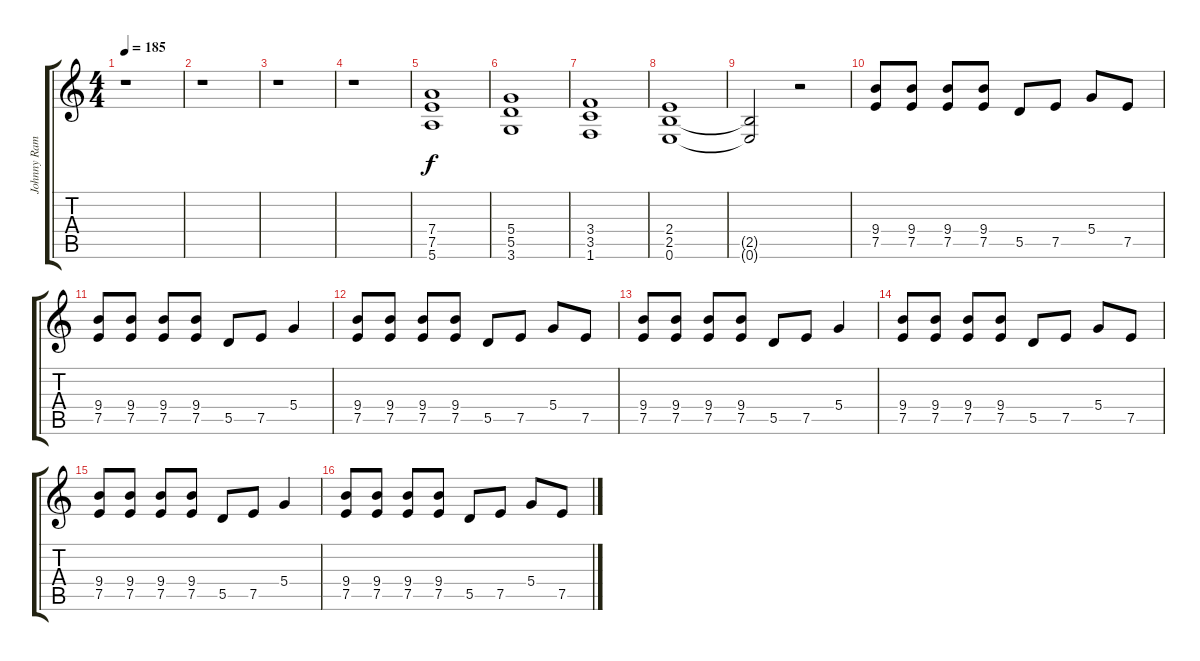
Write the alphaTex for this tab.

\track ("Johnny Ramone" "Johnny Ram") {instrument distortionguitar}
\staff {score tabs}
\tuning (E4 B3 G3 D3 A2 E2) {hide}
\ts (4 4)
\tempo 185
\clef g2
\ks c
r.1{dy f} |
r.1 |
r.1 |
r.1 |
(7.4 7.5 5.6).1 |
(5.4 5.5 3.6).1 |
(3.4 3.5 1.6).1 |
(2.4 2.5 0.6).1 |
(2.5{t} 0.6{t}).2 r.2 |
(9.4 7.5).8 (9.4 7.5).8 (9.4 7.5).8 (9.4 7.5).8 5.5.8 7.5.8 5.4.8 7.5.8 |
(9.4 7.5).8 (9.4 7.5).8 (9.4 7.5).8 (9.4 7.5).8 5.5.8 7.5.8 5.4.4 |
(9.4 7.5).8 (9.4 7.5).8 (9.4 7.5).8 (9.4 7.5).8 5.5.8 7.5.8 5.4.8 7.5.8 |
(9.4 7.5).8 (9.4 7.5).8 (9.4 7.5).8 (9.4 7.5).8 5.5.8 7.5.8 5.4.4 |
(9.4 7.5).8 (9.4 7.5).8 (9.4 7.5).8 (9.4 7.5).8 5.5.8 7.5.8 5.4.8 7.5.8 |
(9.4 7.5).8 (9.4 7.5).8 (9.4 7.5).8 (9.4 7.5).8 5.5.8 7.5.8 5.4.4 |
(9.4 7.5).8 (9.4 7.5).8 (9.4 7.5).8 (9.4 7.5).8 5.5.8 7.5.8 5.4.8 7.5.8
